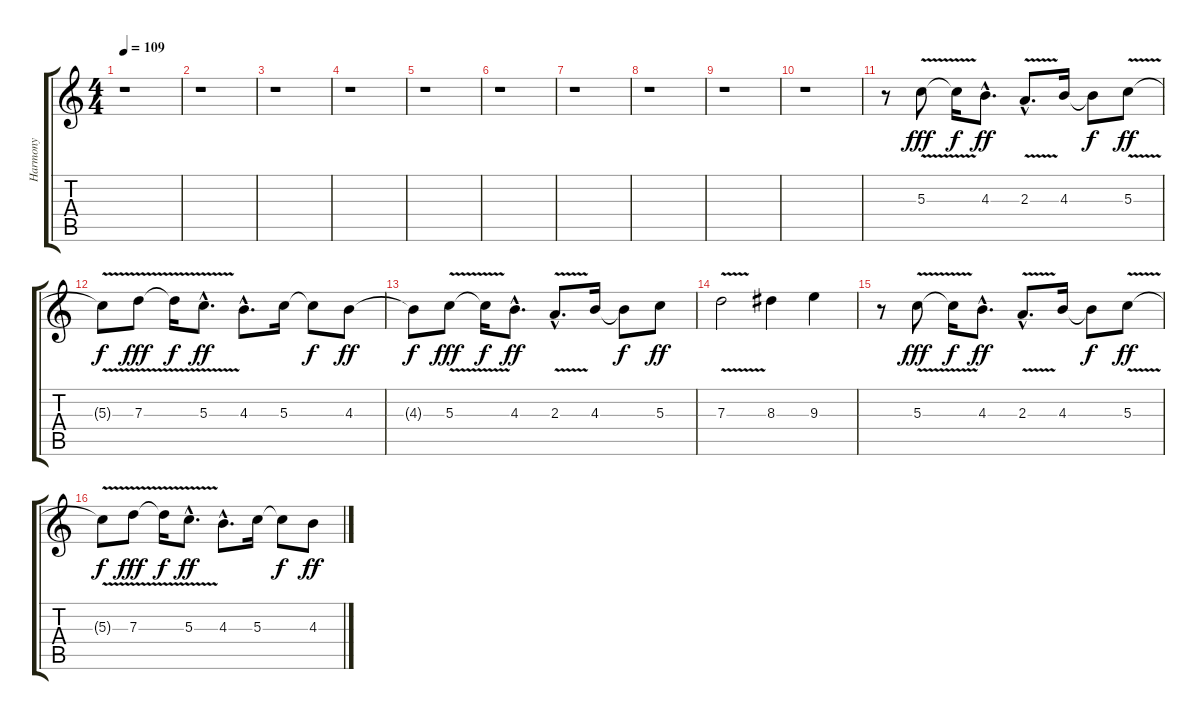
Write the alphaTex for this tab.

\track ("Harmony" "Harmony") {instrument overdrivenguitar}
\staff {score tabs}
\tuning (E4 B3 G3 D3 A2 E2) {hide}
\ts (4 4)
\tempo 109
\clef g2
\ks c
r.1{dy fff} |
r.1 |
r.1 |
r.1 |
r.1 |
r.1 |
r.1 |
r.1 |
r.1 |
r.1 |
r.8 5.3{v}.8 5.3{t}.16{dy f} 4.3{hac}.8{d dy ff} 2.3{v hac}.8{d} 4.3.16 4.3{t}.8{dy f} 5.3{v}.8{dy ff} |
5.3{t}.8{dy f} 7.3{v}.8{dy fff} 7.3{t}.16{dy f} 5.3{v hac}.8{d dy ff} 4.3{hac}.8{d} 5.3.16 5.3{t}.8{dy f} 4.3.8{dy ff} |
4.3{t}.8{dy f} 5.3{v}.8{dy fff} 5.3{t}.16{dy f} 4.3{hac}.8{d dy ff} 2.3{v hac}.8{d} 4.3.16 4.3{t}.8{dy f} 5.3.8{dy ff} |
7.3{v}.2 8.3.4 9.3.4 |
r.8 5.3{v}.8{dy fff} 5.3{t}.16{dy f} 4.3{hac}.8{d dy ff} 2.3{v hac}.8{d} 4.3.16 4.3{t}.8{dy f} 5.3{v}.8{dy ff} |
5.3{t}.8{dy f} 7.3{v}.8{dy fff} 7.3{t}.16{dy f} 5.3{v hac}.8{d dy ff} 4.3{hac}.8{d} 5.3.16 5.3{t}.8{dy f} 4.3.8{dy ff}
